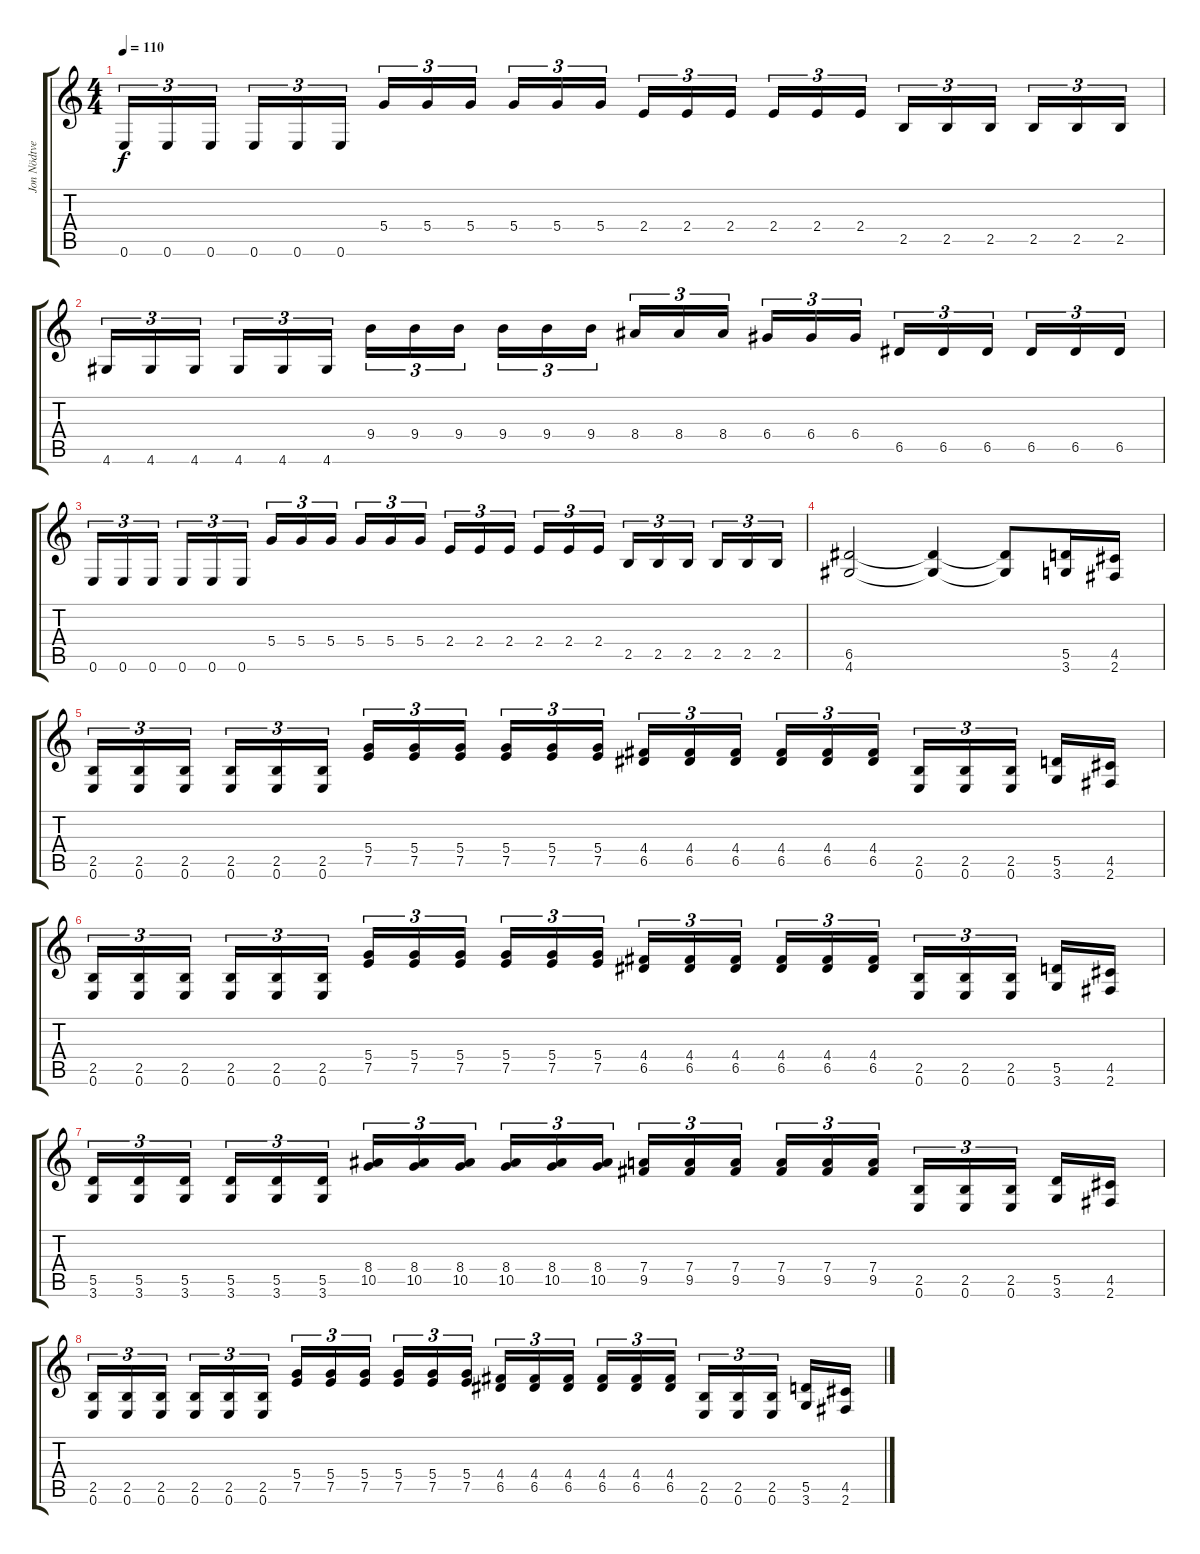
\track ("Jon Nödtveidt" "Jon Nödtve") {instrument overdrivenguitar}
\staff {score tabs}
\tuning (E4 B3 G3 D3 A2 E2) {hide}
\ts (4 4)
\tempo 110
\clef g2
\ks c
0.6.16{tu (3 2) dy f} 0.6.16{tu (3 2)} 0.6.16{tu (3 2) beam splitsecondary} 0.6.16{tu (3 2)} 0.6.16{tu (3 2)} 0.6.16{tu (3 2)} 5.4.16{tu (3 2)} 5.4.16{tu (3 2)} 5.4.16{tu (3 2) beam splitsecondary} 5.4.16{tu (3 2)} 5.4.16{tu (3 2)} 5.4.16{tu (3 2)} 2.4.16{tu (3 2)} 2.4.16{tu (3 2)} 2.4.16{tu (3 2) beam splitsecondary} 2.4.16{tu (3 2)} 2.4.16{tu (3 2)} 2.4.16{tu (3 2)} 2.5.16{tu (3 2)} 2.5.16{tu (3 2)} 2.5.16{tu (3 2) beam splitsecondary} 2.5.16{tu (3 2)} 2.5.16{tu (3 2)} 2.5.16{tu (3 2)} |
4.6.16{tu (3 2)} 4.6.16{tu (3 2)} 4.6.16{tu (3 2) beam splitsecondary} 4.6.16{tu (3 2)} 4.6.16{tu (3 2)} 4.6.16{tu (3 2)} 9.4.16{tu (3 2)} 9.4.16{tu (3 2)} 9.4.16{tu (3 2) beam splitsecondary} 9.4.16{tu (3 2)} 9.4.16{tu (3 2)} 9.4.16{tu (3 2)} 8.4.16{tu (3 2)} 8.4.16{tu (3 2)} 8.4.16{tu (3 2) beam splitsecondary} 6.4.16{tu (3 2)} 6.4.16{tu (3 2)} 6.4.16{tu (3 2)} 6.5.16{tu (3 2)} 6.5.16{tu (3 2)} 6.5.16{tu (3 2) beam splitsecondary} 6.5.16{tu (3 2)} 6.5.16{tu (3 2)} 6.5.16{tu (3 2)} |
0.6.16{tu (3 2)} 0.6.16{tu (3 2)} 0.6.16{tu (3 2) beam splitsecondary} 0.6.16{tu (3 2)} 0.6.16{tu (3 2)} 0.6.16{tu (3 2)} 5.4.16{tu (3 2)} 5.4.16{tu (3 2)} 5.4.16{tu (3 2) beam splitsecondary} 5.4.16{tu (3 2)} 5.4.16{tu (3 2)} 5.4.16{tu (3 2)} 2.4.16{tu (3 2)} 2.4.16{tu (3 2)} 2.4.16{tu (3 2) beam splitsecondary} 2.4.16{tu (3 2)} 2.4.16{tu (3 2)} 2.4.16{tu (3 2)} 2.5.16{tu (3 2)} 2.5.16{tu (3 2)} 2.5.16{tu (3 2) beam splitsecondary} 2.5.16{tu (3 2)} 2.5.16{tu (3 2)} 2.5.16{tu (3 2)} |
(6.5 4.6).2 (6.5{t} 4.6{t}).4 (6.5{t} 4.6{t}).8 (5.5 3.6).16 (4.5 2.6).16 |
(2.5 0.6).16{tu (3 2)} (2.5 0.6).16{tu (3 2)} (2.5 0.6).16{tu (3 2) beam splitsecondary} (2.5 0.6).16{tu (3 2)} (2.5 0.6).16{tu (3 2)} (2.5 0.6).16{tu (3 2)} (5.4 7.5).16{tu (3 2)} (5.4 7.5).16{tu (3 2)} (5.4 7.5).16{tu (3 2) beam splitsecondary} (5.4 7.5).16{tu (3 2)} (5.4 7.5).16{tu (3 2)} (5.4 7.5).16{tu (3 2)} (4.4 6.5).16{tu (3 2)} (4.4 6.5).16{tu (3 2)} (4.4 6.5).16{tu (3 2) beam splitsecondary} (4.4 6.5).16{tu (3 2)} (4.4 6.5).16{tu (3 2)} (4.4 6.5).16{tu (3 2)} (2.5 0.6).16{tu (3 2)} (2.5 0.6).16{tu (3 2)} (2.5 0.6).16{tu (3 2) beam splitsecondary} (5.5 3.6).16 (4.5 2.6).16 |
(2.5 0.6).16{tu (3 2)} (2.5 0.6).16{tu (3 2)} (2.5 0.6).16{tu (3 2) beam splitsecondary} (2.5 0.6).16{tu (3 2)} (2.5 0.6).16{tu (3 2)} (2.5 0.6).16{tu (3 2)} (5.4 7.5).16{tu (3 2)} (5.4 7.5).16{tu (3 2)} (5.4 7.5).16{tu (3 2) beam splitsecondary} (5.4 7.5).16{tu (3 2)} (5.4 7.5).16{tu (3 2)} (5.4 7.5).16{tu (3 2)} (4.4 6.5).16{tu (3 2)} (4.4 6.5).16{tu (3 2)} (4.4 6.5).16{tu (3 2) beam splitsecondary} (4.4 6.5).16{tu (3 2)} (4.4 6.5).16{tu (3 2)} (4.4 6.5).16{tu (3 2)} (2.5 0.6).16{tu (3 2)} (2.5 0.6).16{tu (3 2)} (2.5 0.6).16{tu (3 2) beam splitsecondary} (5.5 3.6).16 (4.5 2.6).16 |
(5.5 3.6).16{tu (3 2)} (5.5 3.6).16{tu (3 2)} (5.5 3.6).16{tu (3 2) beam splitsecondary} (5.5 3.6).16{tu (3 2)} (5.5 3.6).16{tu (3 2)} (5.5 3.6).16{tu (3 2)} (8.4 10.5).16{tu (3 2)} (8.4 10.5).16{tu (3 2)} (8.4 10.5).16{tu (3 2) beam splitsecondary} (8.4 10.5).16{tu (3 2)} (8.4 10.5).16{tu (3 2)} (8.4 10.5).16{tu (3 2)} (7.4 9.5).16{tu (3 2)} (7.4 9.5).16{tu (3 2)} (7.4 9.5).16{tu (3 2) beam splitsecondary} (7.4 9.5).16{tu (3 2)} (7.4 9.5).16{tu (3 2)} (7.4 9.5).16{tu (3 2)} (2.5 0.6).16{tu (3 2)} (2.5 0.6).16{tu (3 2)} (2.5 0.6).16{tu (3 2) beam splitsecondary} (5.5 3.6).16 (4.5 2.6).16 |
(2.5 0.6).16{tu (3 2)} (2.5 0.6).16{tu (3 2)} (2.5 0.6).16{tu (3 2) beam splitsecondary} (2.5 0.6).16{tu (3 2)} (2.5 0.6).16{tu (3 2)} (2.5 0.6).16{tu (3 2)} (5.4 7.5).16{tu (3 2)} (5.4 7.5).16{tu (3 2)} (5.4 7.5).16{tu (3 2) beam splitsecondary} (5.4 7.5).16{tu (3 2)} (5.4 7.5).16{tu (3 2)} (5.4 7.5).16{tu (3 2)} (4.4 6.5).16{tu (3 2)} (4.4 6.5).16{tu (3 2)} (4.4 6.5).16{tu (3 2) beam splitsecondary} (4.4 6.5).16{tu (3 2)} (4.4 6.5).16{tu (3 2)} (4.4 6.5).16{tu (3 2)} (2.5 0.6).16{tu (3 2)} (2.5 0.6).16{tu (3 2)} (2.5 0.6).16{tu (3 2) beam splitsecondary} (5.5 3.6).16 (4.5 2.6).16
